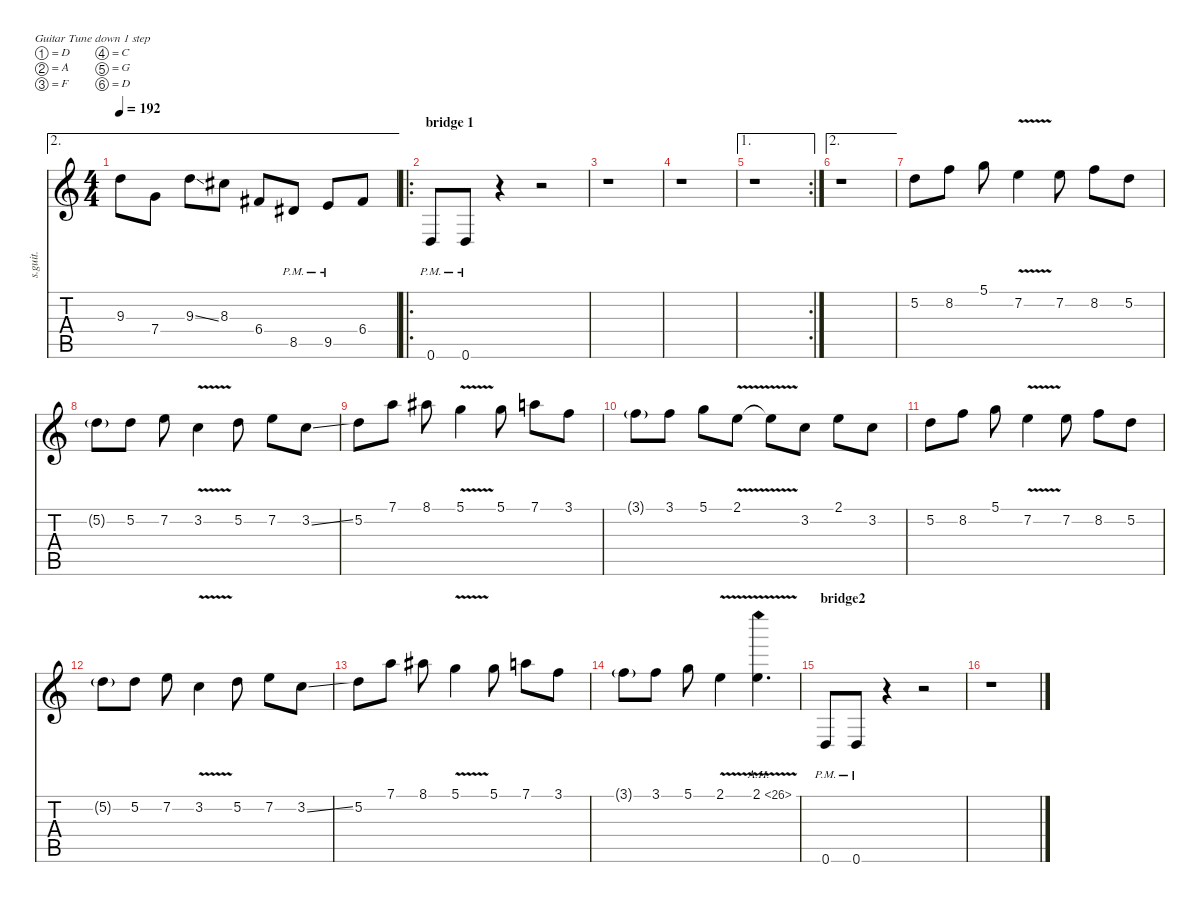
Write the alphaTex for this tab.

\defaultSystemsLayout 4
\hideDynamics
\bracketExtendMode nobrackets
\track ("Alexi Laiho" "s.guit.") {instrument distortionguitar}
\staff {score tabs}
\tuning (D4 A3 F3 C3 G2 D2)
\ae 2
\ts (4 4)
\tempo 192
\clef g2
\ks c
9.3.8{lyrics (0 "") lyrics (1 "") lyrics (2 "") lyrics (3 "") lyrics (4 "") dy f} 7.4.8{lyrics (0 "") lyrics (1 "") lyrics (2 "") lyrics (3 "") lyrics (4 "")} 9.3{ss}.8{lyrics (0 "") lyrics (1 "") lyrics (2 "") lyrics (3 "") lyrics (4 "")} 8.3{acc #}.8{lyrics (0 "") lyrics (1 "") lyrics (2 "") lyrics (3 "") lyrics (4 "")} 6.4{acc #}.8{lyrics (0 "") lyrics (1 "") lyrics (2 "") lyrics (3 "") lyrics (4 "")} 8.5{pm acc #}.8{lyrics (0 "") lyrics (1 "") lyrics (2 "") lyrics (3 "") lyrics (4 "")} 9.5{pm}.8{lyrics (0 "") lyrics (1 "") lyrics (2 "") lyrics (3 "") lyrics (4 "")} 6.4{acc #}.8{lyrics (0 "") lyrics (1 "") lyrics (2 "") lyrics (3 "") lyrics (4 "")} |
\ro
\section ("" "bridge 1")
0.6{pm}.8{lyrics (0 "") lyrics (1 "") lyrics (2 "") lyrics (3 "") lyrics (4 "")} 0.6{pm}.8{lyrics (0 "") lyrics (1 "") lyrics (2 "") lyrics (3 "") lyrics (4 "")} r.4 r.2 |
r.1 |
r.1 |
\ae 1
\rc 2
r.1 |
\ae 2
r.1 |
5.2.8{lyrics (0 "") lyrics (1 "") lyrics (2 "") lyrics (3 "") lyrics (4 "")} 8.2.8{lyrics (0 "") lyrics (1 "") lyrics (2 "") lyrics (3 "") lyrics (4 "")} 5.1.8{lyrics (0 "") lyrics (1 "") lyrics (2 "") lyrics (3 "") lyrics (4 "")} 7.2{v}.4{lyrics (0 "") lyrics (1 "") lyrics (2 "") lyrics (3 "") lyrics (4 "")} 7.2.8{lyrics (0 "") lyrics (1 "") lyrics (2 "") lyrics (3 "") lyrics (4 "")} 8.2.8{lyrics (0 "") lyrics (1 "") lyrics (2 "") lyrics (3 "") lyrics (4 "")} 5.2.8{lyrics (0 "") lyrics (1 "") lyrics (2 "") lyrics (3 "") lyrics (4 "")} |
5.2{g}.8{lyrics (0 "") lyrics (1 "") lyrics (2 "") lyrics (3 "") lyrics (4 "")} 5.2.8{lyrics (0 "") lyrics (1 "") lyrics (2 "") lyrics (3 "") lyrics (4 "")} 7.2.8{lyrics (0 "") lyrics (1 "") lyrics (2 "") lyrics (3 "") lyrics (4 "")} 3.2{v}.4{lyrics (0 "") lyrics (1 "") lyrics (2 "") lyrics (3 "") lyrics (4 "")} 5.2.8{lyrics (0 "") lyrics (1 "") lyrics (2 "") lyrics (3 "") lyrics (4 "")} 7.2.8{lyrics (0 "") lyrics (1 "") lyrics (2 "") lyrics (3 "") lyrics (4 "")} 3.2{ss}.8{lyrics (0 "") lyrics (1 "") lyrics (2 "") lyrics (3 "") lyrics (4 "")} |
5.2.8{lyrics (0 "") lyrics (1 "") lyrics (2 "") lyrics (3 "") lyrics (4 "")} 7.1.8{lyrics (0 "") lyrics (1 "") lyrics (2 "") lyrics (3 "") lyrics (4 "")} 8.1{acc #}.8{lyrics (0 "") lyrics (1 "") lyrics (2 "") lyrics (3 "") lyrics (4 "")} 5.1{v}.4{lyrics (0 "") lyrics (1 "") lyrics (2 "") lyrics (3 "") lyrics (4 "")} 5.1.8{lyrics (0 "") lyrics (1 "") lyrics (2 "") lyrics (3 "") lyrics (4 "")} 7.1.8{lyrics (0 "") lyrics (1 "") lyrics (2 "") lyrics (3 "") lyrics (4 "")} 3.1.8{lyrics (0 "") lyrics (1 "") lyrics (2 "") lyrics (3 "") lyrics (4 "")} |
3.1{g}.8{lyrics (0 "") lyrics (1 "") lyrics (2 "") lyrics (3 "") lyrics (4 "")} 3.1.8{lyrics (0 "") lyrics (1 "") lyrics (2 "") lyrics (3 "") lyrics (4 "")} 5.1.8{lyrics (0 "") lyrics (1 "") lyrics (2 "") lyrics (3 "") lyrics (4 "")} 2.1{v}.8{lyrics (0 "") lyrics (1 "") lyrics (2 "") lyrics (3 "") lyrics (4 "")} 2.1{t}.8{lyrics (0 "") lyrics (1 "") lyrics (2 "") lyrics (3 "") lyrics (4 "")} 3.2.8{lyrics (0 "") lyrics (1 "") lyrics (2 "") lyrics (3 "") lyrics (4 "")} 2.1.8{lyrics (0 "") lyrics (1 "") lyrics (2 "") lyrics (3 "") lyrics (4 "")} 3.2.8{lyrics (0 "") lyrics (1 "") lyrics (2 "") lyrics (3 "") lyrics (4 "")} |
5.2.8{lyrics (0 "") lyrics (1 "") lyrics (2 "") lyrics (3 "") lyrics (4 "")} 8.2.8{lyrics (0 "") lyrics (1 "") lyrics (2 "") lyrics (3 "") lyrics (4 "")} 5.1.8{lyrics (0 "") lyrics (1 "") lyrics (2 "") lyrics (3 "") lyrics (4 "")} 7.2{v}.4{lyrics (0 "") lyrics (1 "") lyrics (2 "") lyrics (3 "") lyrics (4 "")} 7.2.8{lyrics (0 "") lyrics (1 "") lyrics (2 "") lyrics (3 "") lyrics (4 "")} 8.2.8{lyrics (0 "") lyrics (1 "") lyrics (2 "") lyrics (3 "") lyrics (4 "")} 5.2.8{lyrics (0 "") lyrics (1 "") lyrics (2 "") lyrics (3 "") lyrics (4 "")} |
5.2{g}.8{lyrics (0 "") lyrics (1 "") lyrics (2 "") lyrics (3 "") lyrics (4 "")} 5.2.8{lyrics (0 "") lyrics (1 "") lyrics (2 "") lyrics (3 "") lyrics (4 "")} 7.2.8{lyrics (0 "") lyrics (1 "") lyrics (2 "") lyrics (3 "") lyrics (4 "")} 3.2{v}.4{lyrics (0 "") lyrics (1 "") lyrics (2 "") lyrics (3 "") lyrics (4 "")} 5.2.8{lyrics (0 "") lyrics (1 "") lyrics (2 "") lyrics (3 "") lyrics (4 "")} 7.2.8{lyrics (0 "") lyrics (1 "") lyrics (2 "") lyrics (3 "") lyrics (4 "")} 3.2{ss}.8{lyrics (0 "") lyrics (1 "") lyrics (2 "") lyrics (3 "") lyrics (4 "")} |
5.2.8{lyrics (0 "") lyrics (1 "") lyrics (2 "") lyrics (3 "") lyrics (4 "")} 7.1.8{lyrics (0 "") lyrics (1 "") lyrics (2 "") lyrics (3 "") lyrics (4 "")} 8.1{acc #}.8{lyrics (0 "") lyrics (1 "") lyrics (2 "") lyrics (3 "") lyrics (4 "")} 5.1{v}.4{lyrics (0 "") lyrics (1 "") lyrics (2 "") lyrics (3 "") lyrics (4 "")} 5.1.8{lyrics (0 "") lyrics (1 "") lyrics (2 "") lyrics (3 "") lyrics (4 "")} 7.1.8{lyrics (0 "") lyrics (1 "") lyrics (2 "") lyrics (3 "") lyrics (4 "")} 3.1.8{lyrics (0 "") lyrics (1 "") lyrics (2 "") lyrics (3 "") lyrics (4 "")} |
3.1{g}.8{lyrics (0 "") lyrics (1 "") lyrics (2 "") lyrics (3 "") lyrics (4 "")} 3.1.8{lyrics (0 "") lyrics (1 "") lyrics (2 "") lyrics (3 "") lyrics (4 "")} 5.1.8{lyrics (0 "") lyrics (1 "") lyrics (2 "") lyrics (3 "") lyrics (4 "")} 2.1{v}.4{lyrics (0 "") lyrics (1 "") lyrics (2 "") lyrics (3 "") lyrics (4 "")} 2.1{ah 24 v}.4{d lyrics (0 "") lyrics (1 "") lyrics (2 "") lyrics (3 "") lyrics (4 "")} |
\section ("" "bridge2")
0.6{pm}.8{lyrics (0 "") lyrics (1 "") lyrics (2 "") lyrics (3 "") lyrics (4 "")} 0.6{pm}.8{lyrics (0 "") lyrics (1 "") lyrics (2 "") lyrics (3 "") lyrics (4 "")} r.4 r.2 |
r.1
